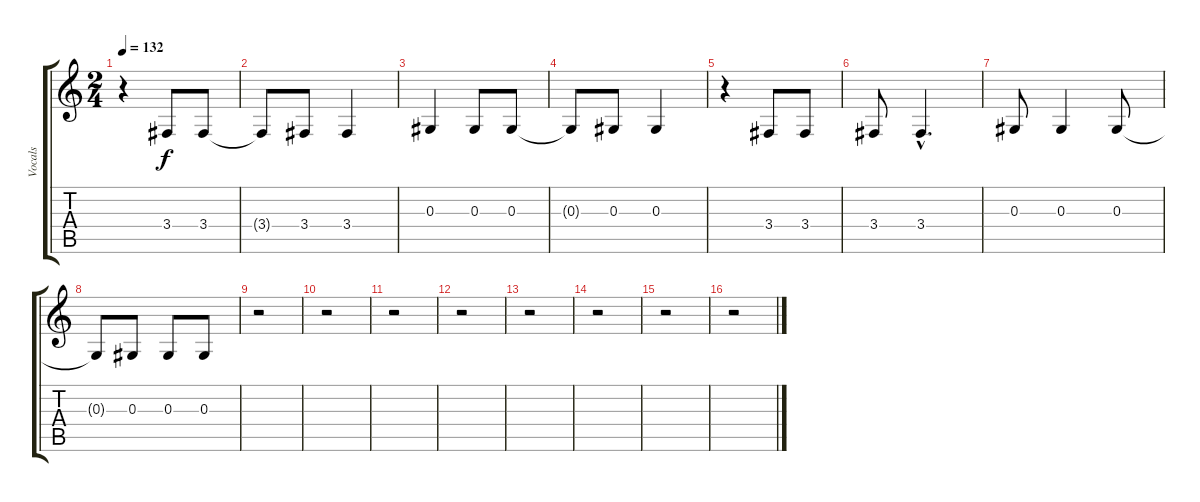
\track ("Vocals" "Vocals") {instrument tenorsax}
\staff {score tabs}
\tuning (F4 C4 Ab3 Eb3 Bb2 F2) {hide}
\ts (2 4)
\tempo 132
\clef g2
\ks c
r.4{dy f} 3.4.8 3.4.8 |
3.4{t}.8 3.4.8 3.4.4 |
0.3.4 0.3.8 0.3.8 |
0.3{t}.8 0.3.8 0.3.4 |
r.4 3.4.8 3.4.8 |
3.4.8 3.4{hac}.4{d} |
0.3.8 0.3.4 0.3.8 |
0.3{t}.8 0.3.8 0.3.8 0.3.8 |
r.2 |
r.2 |
r.2 |
r.2 |
r.2 |
r.2 |
r.2 |
r.2
